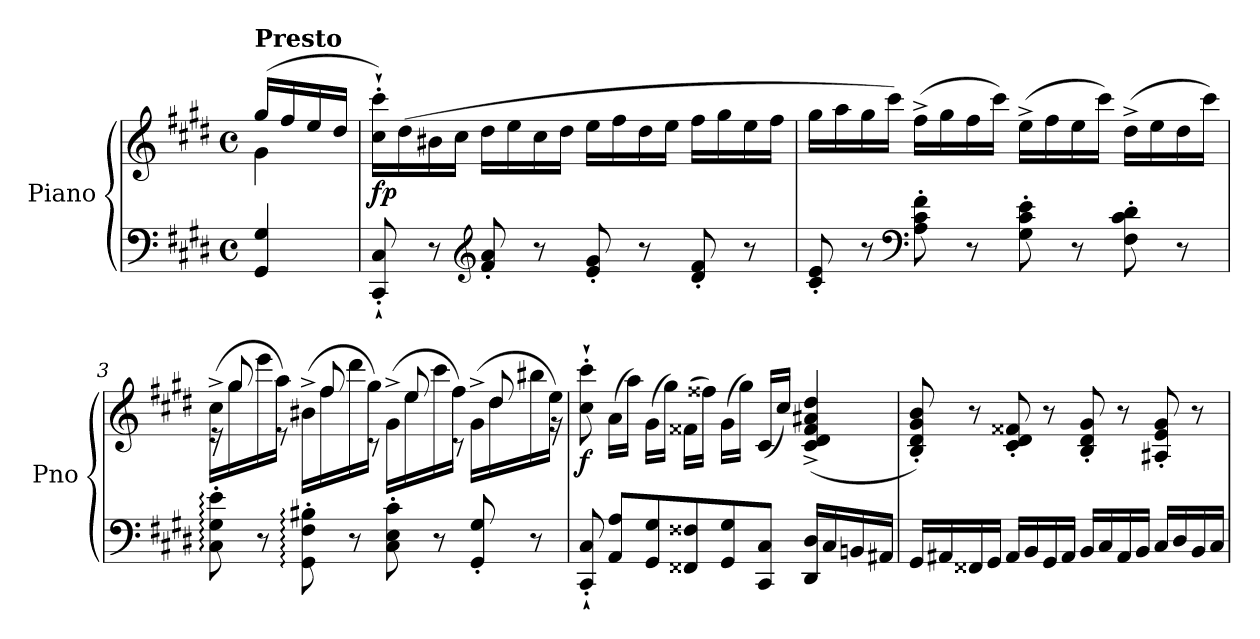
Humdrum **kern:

**kern	**kern	**dynam
*part1	*part1	*part1
*staff2	*staff1	*staff1/2
*I"Piano	*	*
*I'Pno	*	*
*clefF4	*clefG2	*
*k[f#c#g#d#]	*k[f#c#g#d#]	*
*M4/4	*M4/4	*
*met(c)	*met(c)	*
*MM176	*MM176	*
=	=	=
*	*^	*
!	!LO:TX:a:B:t=Presto	!	!
!	!	!	!LO:DY:b
4GG#/ 4G#/	(>16gg#/LL	4g#\	other-dynamics
.	16ff#/	.	.
.	16ee/	.	.
.	16dd#/JJ	.	.
*	*v	*v	*
=1	=1	=1
!	!	!LO:DY:b
8CC#/'` 8C#/'`	16cc#\'` 16ccc#\'`LL)	fp
.	(>16dd#\	.
8r	16b#X\	.
.	16cc#\JJ	.
*clefG2	*	*
8f#/' 8a/'	16dd#\LL	.
.	16ee\	.
8r	16cc#\	.
.	16dd#\JJ	.
!	!	!LO:DY:b
8e/' 8g#/'	16ee\LL	other-dynamics
.	16ff#\	.
8r	16dd#\	.
.	16ee\JJ	.
8d#/' 8f#/'	16ff#\LL	.
.	16gg#\	.
8r	16ee\	.
.	16ff#\JJ	.
=2	=2	=2
8c#/' 8e/'	16gg#\LL	.
.	16aa\	.
8r	16gg#\	.
.	16ccc#\JJ)	.
*clefF4	*	*
8A\' 8c#\' 8f#\'	(>16ff#^\LL	.
.	16gg#\	.
8r	16ff#\	.
.	16ccc#\JJ)	.
8G#\' 8c#\' 8e\'	(>16ee^\LL	.
.	16ff#\	.
8r	16ee\	.
.	16ccc#\JJ)	.
8F#\' 8c#\' 8d#\'	(>16dd#^\LL	.
.	16ee\	.
8r	16dd#\	.
.	16ccc#\JJ)	.
!!LO:LB:g=z
=3	=3	=3
*	*^	*
8C#\:' 8G#\:' 8e\:'	(>16cc#^\LL	16r	.
.	16gg#\	8gg#/	.
8r	16eee\	.	.
.	16aa\JJ)	8r	.
8GG#\:' 8F#\:' 8B#X\:'	(>16b#X^\LL	.	.
.	16ff#\	8ff#/	.
8r	16ddd#\	.	.
.	16gg#\JJ)	8r	.
8C#\' 8E\' 8c#\'	(>16g#^\LL	.	.
.	16ee\	8ee/	.
8r	16ccc#\	.	.
.	16ff#\JJ)	8r	.
8GG#/' 8G#/'	(>16g#^\LL	.	.
.	16dd#\	8dd#/	.
8r	16bb#X\	.	.
.	16ee\JJ)	16r	.
=4	=4	=4	=4
!	!	!	!LO:DY:b
*	*v	*v	*
8CC#/'` 8C#/'`	8cc#\'` 8ccc#\'`	f
8AA/ 8A/L	(>16a\LL	.
.	16aa\JJ)	.
8GG#/ 8G#/	(>16g#\LL	.
.	16gg#\JJ)	.
8FF##X/ 8F##X/	(>16f##X\LL	.
.	16ff##X\JJ)	.
8GG#/ 8G#/	(>16g#\LL	.
.	16gg#\JJ)	.
8CC#/ 8C#/J	(<16c#/LL	.
.	16cc#/JJ)	.
16DD#/ 16D#/LL	(>4c#/^ 4d#/^ 4f##/^ 4a#X/^ 4dd#/^	.
16C#/	.	.
16BBn/	.	.
16AA#X/JJ	.	.
!!LO:LB:g=z
=5	=5	=5
16GG#/LL	8B/' 8d#/' 8g#/' 8b/')	.
16AA#X/	.	.
16FF##X/	8r	.
16GG#/JJ	.	.
16AA#/LL	8c#/' 8d#/' 8f##X/'	.
16BB/	.	.
16GG#/	8r	.
16AA#/JJ	.	.
16BB/LL	8B/' 8d#/' 8g#/'	.
16C#/	.	.
16AA#/	8r	.
16BB/JJ	.	.
16C#/LL	8A#X/' 8e/' 8g#/'	.
16D#/	.	.
16BB/	8r	.
16C#/JJ	.	.
=	=	=
*-	*-	*-
